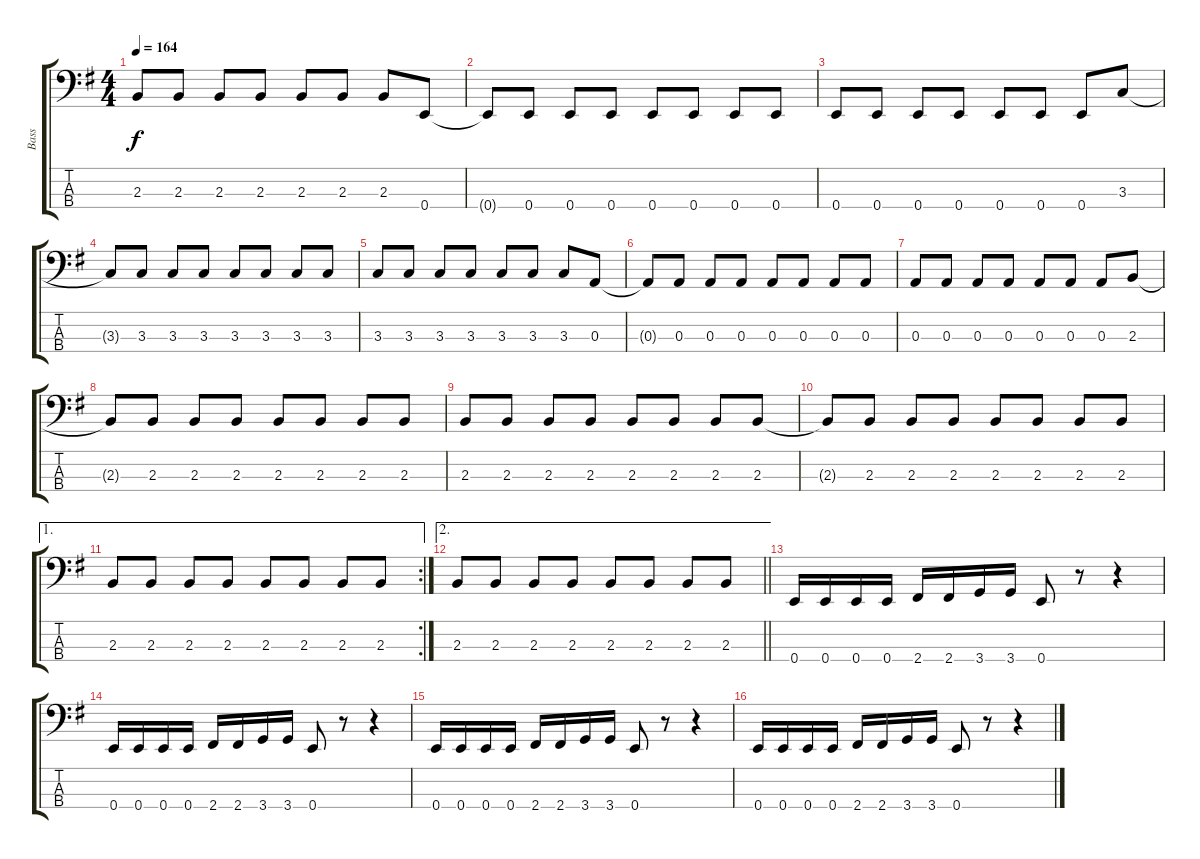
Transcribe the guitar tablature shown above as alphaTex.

\track ("Bass" "Bass") {instrument electricbasspick}
\staff {score tabs}
\tuning (G2 D2 A1 E1) {hide}
\ts (4 4)
\tempo 164
\clef f4
\ks g
2.3.8{dy f} 2.3.8 2.3.8 2.3.8 2.3.8 2.3.8 2.3.8 0.4.8 |
0.4{t}.8 0.4.8 0.4.8 0.4.8 0.4.8 0.4.8 0.4.8 0.4.8 |
0.4.8 0.4.8 0.4.8 0.4.8 0.4.8 0.4.8 0.4.8 3.3.8 |
3.3{t}.8 3.3.8 3.3.8 3.3.8 3.3.8 3.3.8 3.3.8 3.3.8 |
3.3.8 3.3.8 3.3.8 3.3.8 3.3.8 3.3.8 3.3.8 0.3.8 |
0.3{t}.8 0.3.8 0.3.8 0.3.8 0.3.8 0.3.8 0.3.8 0.3.8 |
0.3.8 0.3.8 0.3.8 0.3.8 0.3.8 0.3.8 0.3.8 2.3.8 |
2.3{t}.8 2.3.8 2.3.8 2.3.8 2.3.8 2.3.8 2.3.8 2.3.8 |
2.3.8 2.3.8 2.3.8 2.3.8 2.3.8 2.3.8 2.3.8 2.3.8 |
2.3{t}.8 2.3.8 2.3.8 2.3.8 2.3.8 2.3.8 2.3.8 2.3.8 |
\ae 1
\rc 2
2.3.8 2.3.8 2.3.8 2.3.8 2.3.8 2.3.8 2.3.8 2.3.8 |
\ae 2
\barLineRight lightlight
2.3.8 2.3.8 2.3.8 2.3.8 2.3.8 2.3.8 2.3.8 2.3.8 |
0.4.16 0.4.16 0.4.16 0.4.16 2.4.16 2.4.16 3.4.16 3.4.16 0.4.8 r.8 r.4 |
0.4.16 0.4.16 0.4.16 0.4.16 2.4.16 2.4.16 3.4.16 3.4.16 0.4.8 r.8 r.4 |
0.4.16 0.4.16 0.4.16 0.4.16 2.4.16 2.4.16 3.4.16 3.4.16 0.4.8 r.8 r.4 |
0.4.16 0.4.16 0.4.16 0.4.16 2.4.16 2.4.16 3.4.16 3.4.16 0.4.8 r.8 r.4
